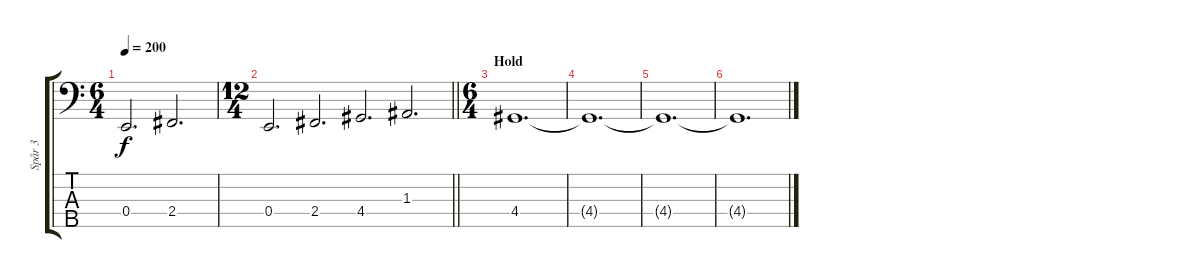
\track ("Spår 3" "Spår 3") {instrument electricbassfinger}
\staff {score tabs}
\tuning (G2 D2 A1 E1 B0) {hide}
\ts (6 4)
\tempo 200
\clef f4
\ks c
0.4.2{d dy f} 2.4.2{d} |
\ts (12 4)
\barLineRight lightlight
0.4.2{d} 2.4.2{d} 4.4.2{d} 1.3.2{d} |
\ts (6 4)
\section ("" "Hold")
4.4.1{d} |
4.4{t}.1{d} |
4.4{t}.1{d} |
4.4{t}.1{d}
